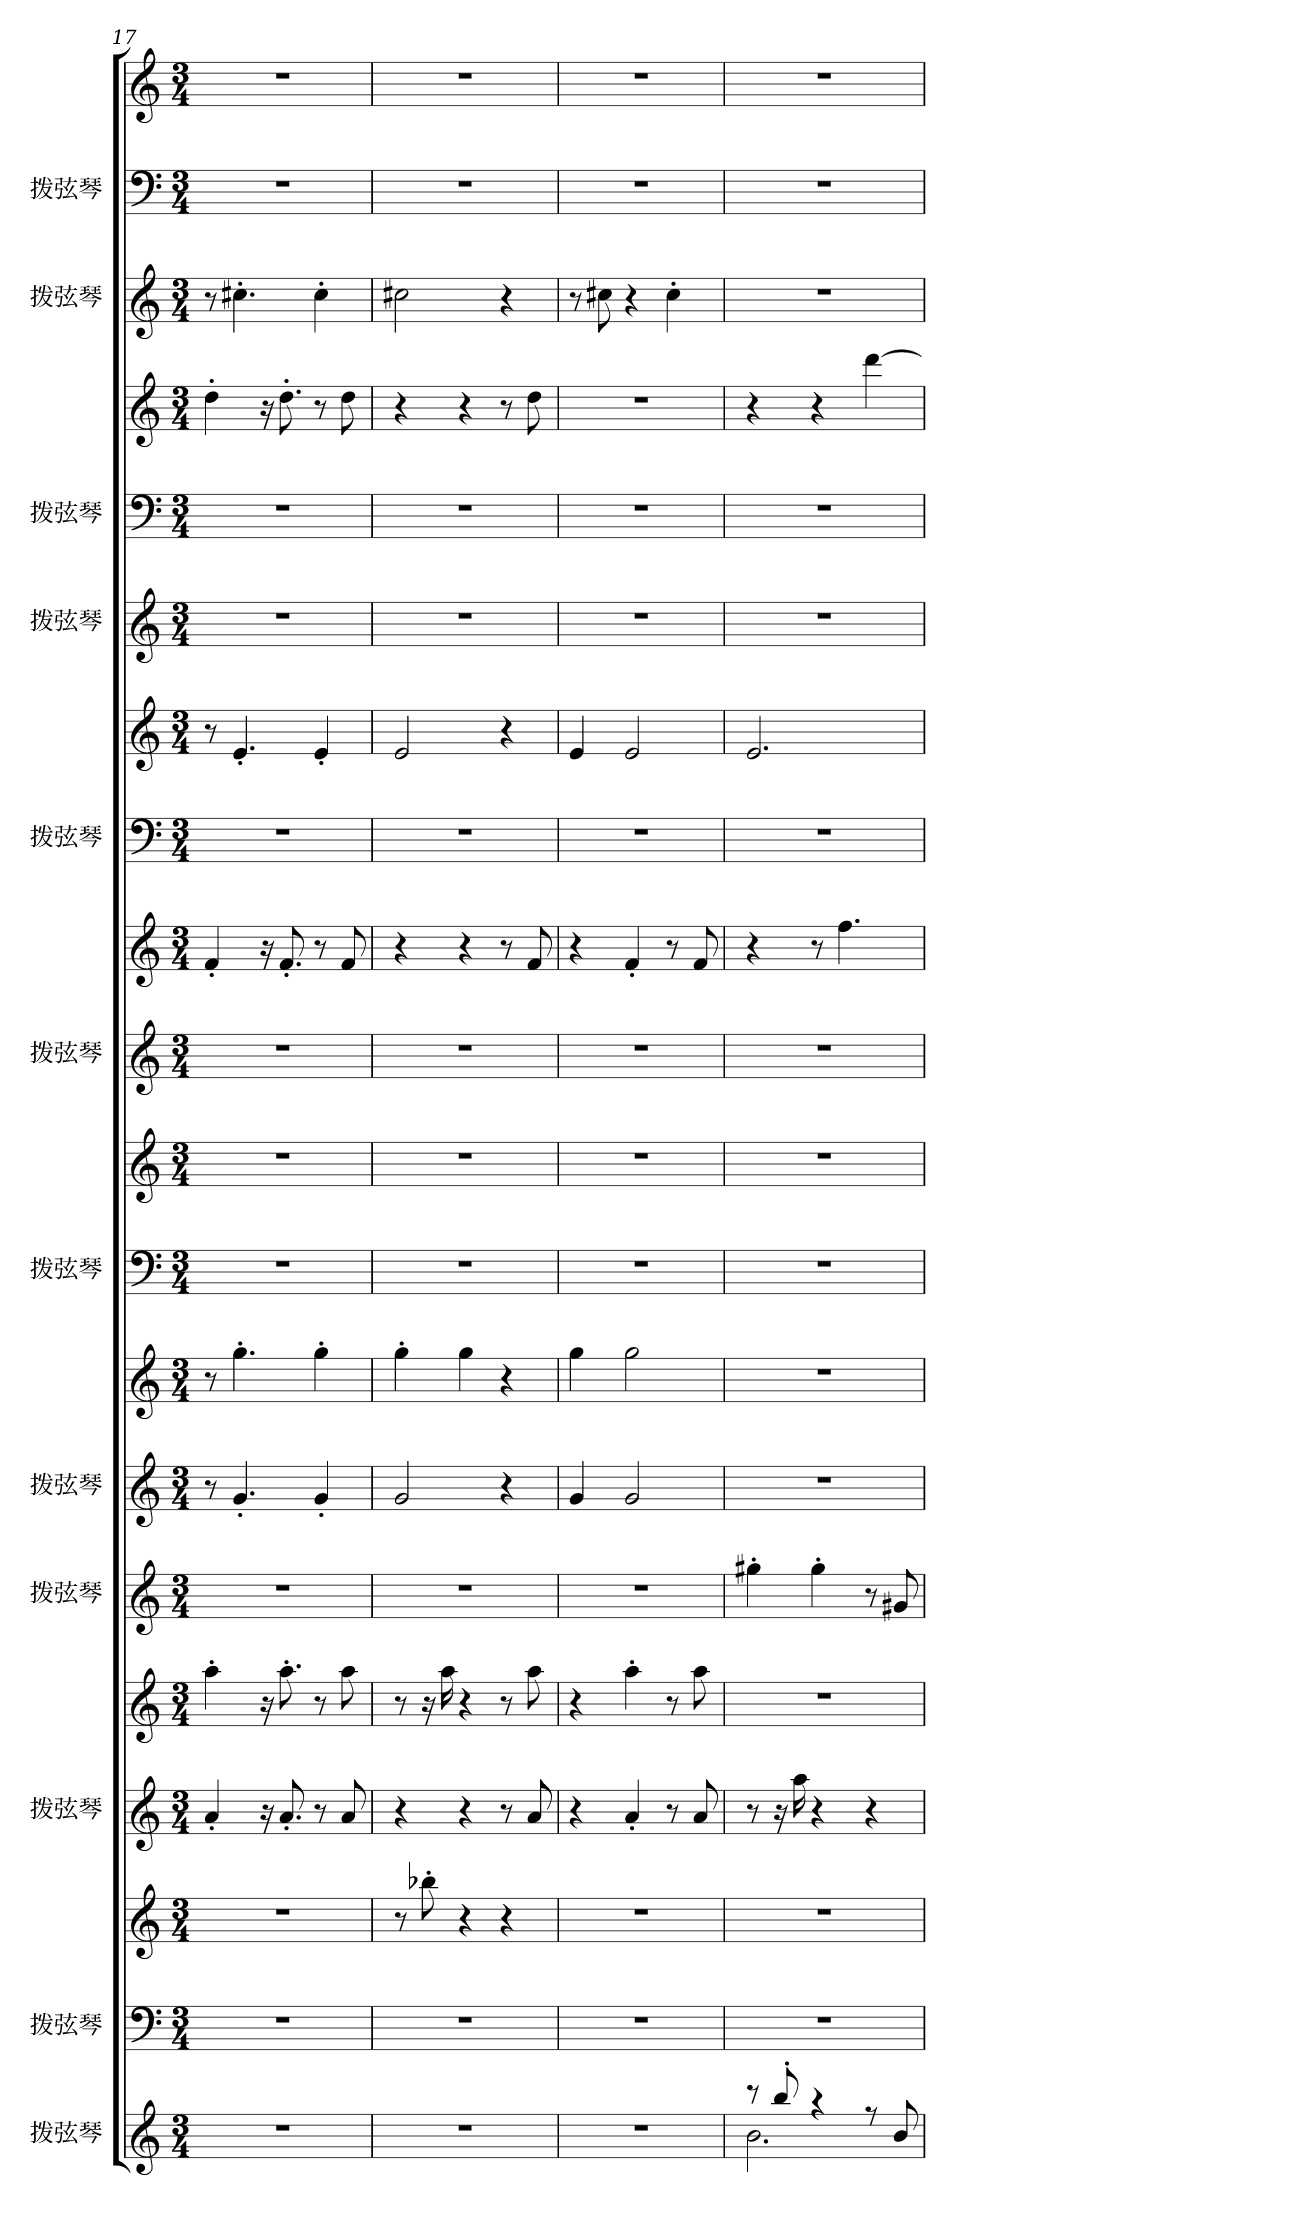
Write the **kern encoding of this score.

**kern	**kern	**kern	**kern	**kern	**kern	**kern	**kern	**kern	**kern	**kern	**kern	**kern	**kern	**kern	**kern	**kern	**kern	**kern	**kern
*part12	*part11	*part11	*part10	*part10	*part9	*part8	*part8	*part7	*part7	*part6	*part6	*part5	*part5	*part4	*part3	*part3	*part2	*part1	*part1
*staff20	*staff19	*staff18	*staff17	*staff16	*staff15	*staff14	*staff13	*staff12	*staff11	*staff10	*staff9	*staff8	*staff7	*staff6	*staff5	*staff4	*staff3	*staff2	*staff1
*I"拨弦琴	*I"拨弦琴	*	*I"拨弦琴	*	*I"拨弦琴	*I"拨弦琴	*	*I"拨弦琴	*	*I"拨弦琴	*	*I"拨弦琴	*	*I"拨弦琴	*I"拨弦琴	*	*I"拨弦琴	*I"拨弦琴	*
*clefG2	*clefF4	*clefG2	*clefG2	*clefG2	*clefG2	*clefG2	*clefG2	*clefF4	*clefG2	*clefG2	*clefG2	*clefF4	*clefG2	*clefG2	*clefF4	*clefG2	*clefG2	*clefF4	*clefG2
*k[]	*k[]	*k[]	*k[]	*k[]	*k[]	*k[]	*k[]	*k[]	*k[]	*k[]	*k[]	*k[]	*k[]	*k[]	*k[]	*k[]	*k[]	*k[]	*k[]
*M3/4	*M3/4	*M3/4	*M3/4	*M3/4	*M3/4	*M3/4	*M3/4	*M3/4	*M3/4	*M3/4	*M3/4	*M3/4	*M3/4	*M3/4	*M3/4	*M3/4	*M3/4	*M3/4	*M3/4
=17	=17	=17	=17	=17	=17	=17	=17	=17	=17	=17	=17	=17	=17	=17	=17	=17	=17	=17	=17
2.r	2.r	2.r	4a'/	4aa'\	2.r	8r	8r	2.r	2.r	2.r	4f'/	2.r	8r	2.r	2.r	4dd'\	8r	2.r	2.r
.	.	.	.	.	.	4.g'/	4.gg'\	.	.	.	.	.	4.e'/	.	.	.	4.cc#X'\	.	.
.	.	.	16r	16r	.	.	.	.	.	.	16r	.	.	.	.	16r	.	.	.
.	.	.	8.a'/	8.aa'\	.	.	.	.	.	.	8.f'/	.	.	.	.	8.dd'\	.	.	.
.	.	.	8r	8r	.	4g'/	4gg'\	.	.	.	8r	.	4e'/	.	.	8r	4cc#'\	.	.
.	.	.	8a/	8aa\	.	.	.	.	.	.	8f/	.	.	.	.	8dd\	.	.	.
=18	=18	=18	=18	=18	=18	=18	=18	=18	=18	=18	=18	=18	=18	=18	=18	=18	=18	=18	=18
2.r	2.r	8r	4r	8r	2.r	2g/	4gg'\	2.r	2.r	2.r	4r	2.r	2e/	2.r	2.r	4r	2cc#X\	2.r	2.r
.	.	8bb-X'\	.	16r	.	.	.	.	.	.	.	.	.	.	.	.	.	.	.
.	.	.	.	16aa\	.	.	.	.	.	.	.	.	.	.	.	.	.	.	.
.	.	4r	4r	4r	.	.	4gg\	.	.	.	4r	.	.	.	.	4r	.	.	.
.	.	4r	8r	8r	.	4r	4r	.	.	.	8r	.	4r	.	.	8r	4r	.	.
.	.	.	8a/	8aa\	.	.	.	.	.	.	8f/	.	.	.	.	8dd\	.	.	.
=19	=19	=19	=19	=19	=19	=19	=19	=19	=19	=19	=19	=19	=19	=19	=19	=19	=19	=19	=19
2.r	2.r	2.r	4r	4r	2.r	4g/	4gg\	2.r	2.r	2.r	4r	2.r	4e/	2.r	2.r	2.r	8r	2.r	2.r
.	.	.	.	.	.	.	.	.	.	.	.	.	.	.	.	.	8cc#X\	.	.
.	.	.	4a'/	4aa'\	.	2g/	2gg\	.	.	.	4f'/	.	2e/	.	.	.	4r	.	.
.	.	.	8r	8r	.	.	.	.	.	.	8r	.	.	.	.	.	4cc#'\	.	.
.	.	.	8a/	8aa\	.	.	.	.	.	.	8f/	.	.	.	.	.	.	.	.
!!LO:PB:g=z
=20	=20	=20	=20	=20	=20	=20	=20	=20	=20	=20	=20	=20	=20	=20	=20	=20	=20	=20	=20
*^	*	*	*	*	*	*	*	*	*	*	*	*	*	*	*	*	*	*	*
8r	2.b\	2.r	2.r	8r	2.r	4gg#X'\	2.r	2.r	2.r	2.r	2.r	4r	2.r	2.e/	2.r	2.r	4r	2.r	2.r	2.r
8bb'/	.	.	.	16r	.	.	.	.	.	.	.	.	.	.	.	.	.	.	.	.
.	.	.	.	16aa\	.	.	.	.	.	.	.	.	.	.	.	.	.	.	.	.
4r	.	.	.	4r	.	4gg#'\	.	.	.	.	.	8r	.	.	.	.	4r	.	.	.
.	.	.	.	.	.	.	.	.	.	.	.	4.ff\	.	.	.	.	.	.	.	.
8r	.	.	.	4r	.	8r	.	.	.	.	.	.	.	.	.	.	[4ddd\	.	.	.
8b/	.	.	.	.	.	8g#X/	.	.	.	.	.	.	.	.	.	.	.	.	.	.
*v	*v	*	*	*	*	*	*	*	*	*	*	*	*	*	*	*	*	*	*	*
=	=	=	=	=	=	=	=	=	=	=	=	=	=	=	=	=	=	=	=
*-	*-	*-	*-	*-	*-	*-	*-	*-	*-	*-	*-	*-	*-	*-	*-	*-	*-	*-	*-
